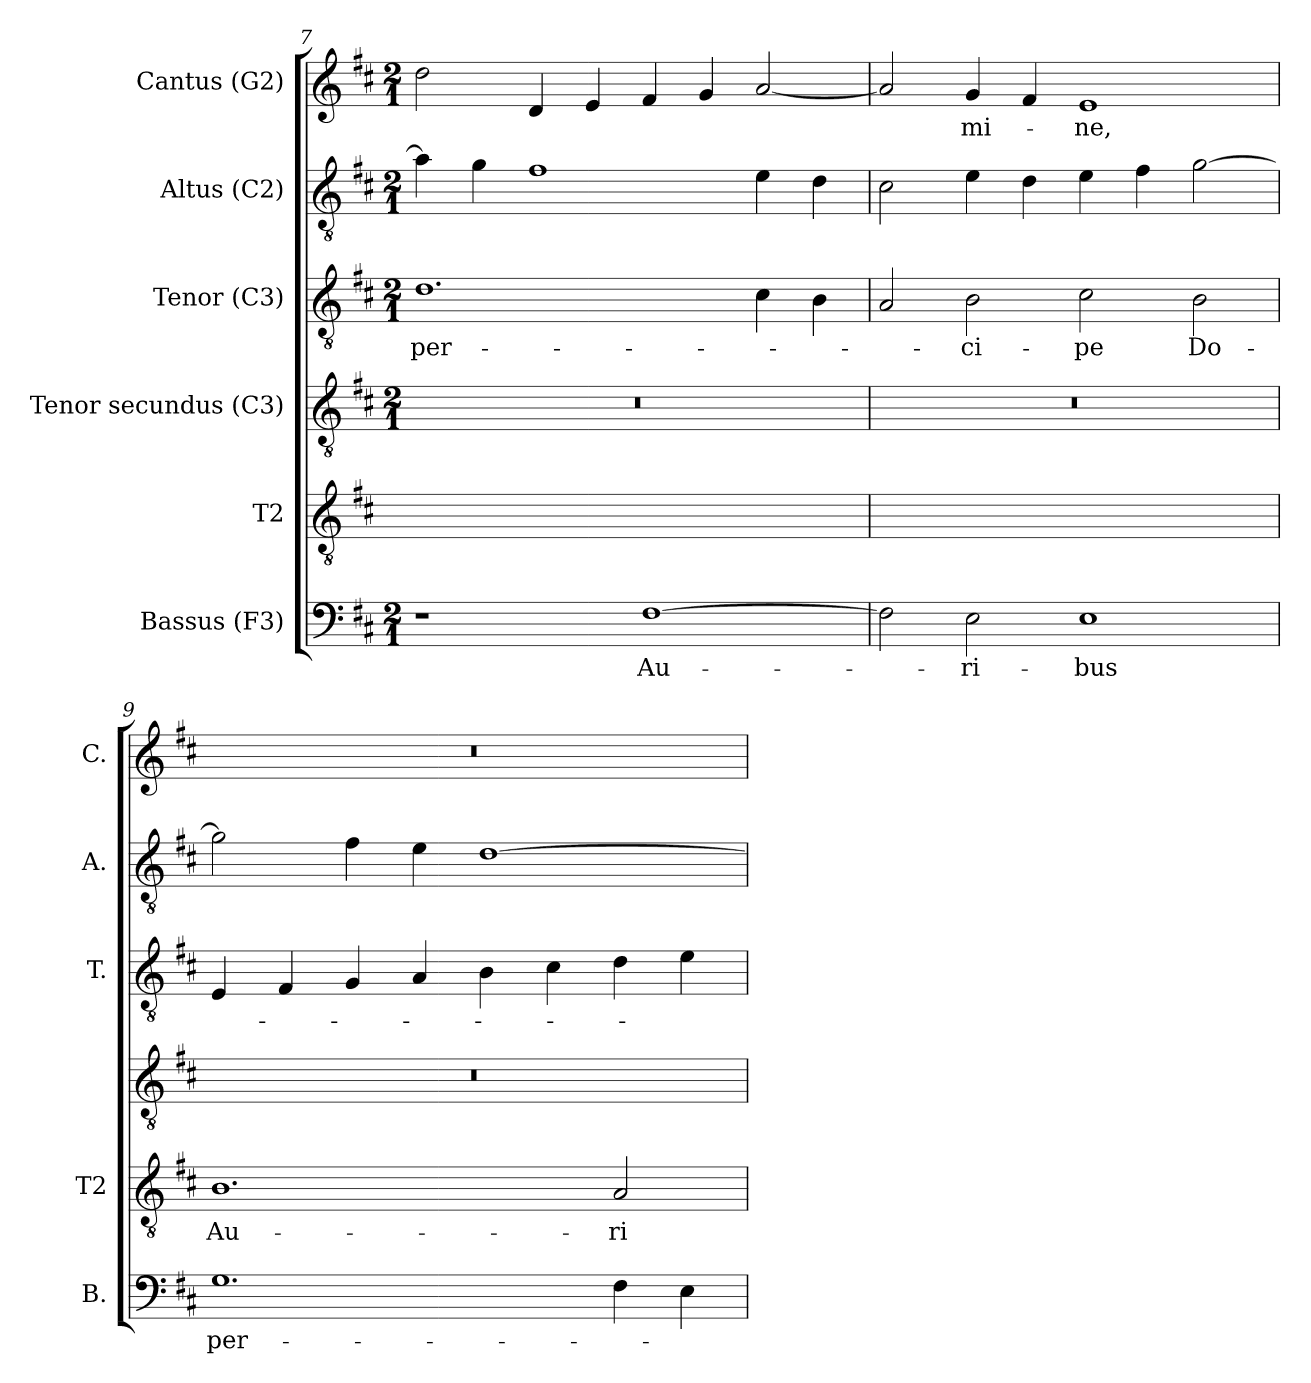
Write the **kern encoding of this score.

**kern	**text	**kern	**text	**kern	**kern	**text	**kern	**kern	**text
*part6	*part6	*part5	*part5	*part4	*part3	*part3	*part2	*part1	*part1
*staff6	*staff6	*staff5	*staff5	*staff4	*staff3	*staff3	*staff2	*staff1	*staff1
*I"Bassus (F3)	*	*I"T2	*	*I"Tenor secundus (C3)	*I"Tenor (C3)	*	*I"Altus (C2)	*I"Cantus (G2)	*
*I'B.	*	*I'T2	*	*	*I'T.	*	*I'A.	*I'C.	*
*clefF4	*	*clefGv2	*	*clefGv2	*clefGv2	*	*clefGv2	*clefG2	*
*k[f#c#]	*	*k[f#c#]	*	*k[f#c#]	*k[f#c#]	*	*k[f#c#]	*k[f#c#]	*
*D:	*	*D:	*	*D:	*D:	*	*D:	*D:	*
*M2/1	*	*	*	*M2/1	*M2/1	*	*M2/1	*M2/1	*
=7	=7	=7	=7	=7	=7	=7	=7	=7	=7
!	!	!	!	!	!	!LO:LY:b:cj	!	!	!
1r	.	0r	.	0r	1.d	per-	4a\]	2dd\	.
.	.	.	.	.	.	.	4g\	.	.
.	.	.	.	.	.	.	1f#	4d/	.
.	.	.	.	.	.	.	.	4e/	.
!	!LO:LY:b:cj	!	!	!	!	!	!	!	!
[<1F#	Au-	.	.	.	.	.	.	4f#/	.
.	.	.	.	.	.	.	.	4g/	.
.	.	.	.	.	4c#\	.	4e\	[>2a/	.
.	.	.	.	.	4B\	.	4d\	.	.
!!LO:PB:g=z
=8	=8	=8	=8	=8	=8	=8	=8	=8	=8
2F#\]	.	0r	.	0r	2A/	.	2c#\	2a/]	.
!	!LO:LY:b:cj	!	!	!	!	!LO:LY:b:cj	!	!	!LO:LY:b:cj
2E\	-ri-	.	.	.	2B\	-ci-	4e\	4g/	-mi-
.	.	.	.	.	.	.	4d\	4f#/	.
!	!LO:LY:b:cj	!	!	!	!	!LO:LY:b:cj	!	!	!LO:LY:b:cj
1E	-bus	.	.	.	2c#\	-pe	4e\	1e	-ne,
.	.	.	.	.	.	.	4f#\	.	.
!	!	!	!	!	!	!LO:LY:b	!	!	!
.	.	.	.	.	2B\	Do-	[>2g\	.	.
=9	=9	=9	=9	=9	=9	=9	=9	=9	=9
!	!LO:LY:b:cj	!	!LO:LY:b:cj	!	!	!	!	!	!
1.G	per-	1.B	Au-	0r	4E/	.	2g\]	0r	.
.	.	.	.	.	4F#/	.	.	.	.
.	.	.	.	.	4G/	.	4f#\	.	.
.	.	.	.	.	4A/	.	4e\	.	.
.	.	.	.	.	4B\	.	[>1d	.	.
.	.	.	.	.	4c#\	.	.	.	.
!	!	!	!LO:LY:b:cj	!	!	!	!	!	!
4F#\	.	2A/	-ri-	.	4d\	.	.	.	.
4E\	.	.	.	.	4e\	.	.	.	.
=	=	=	=	=	=	=	=	=	=
*-	*-	*-	*-	*-	*-	*-	*-	*-	*-
